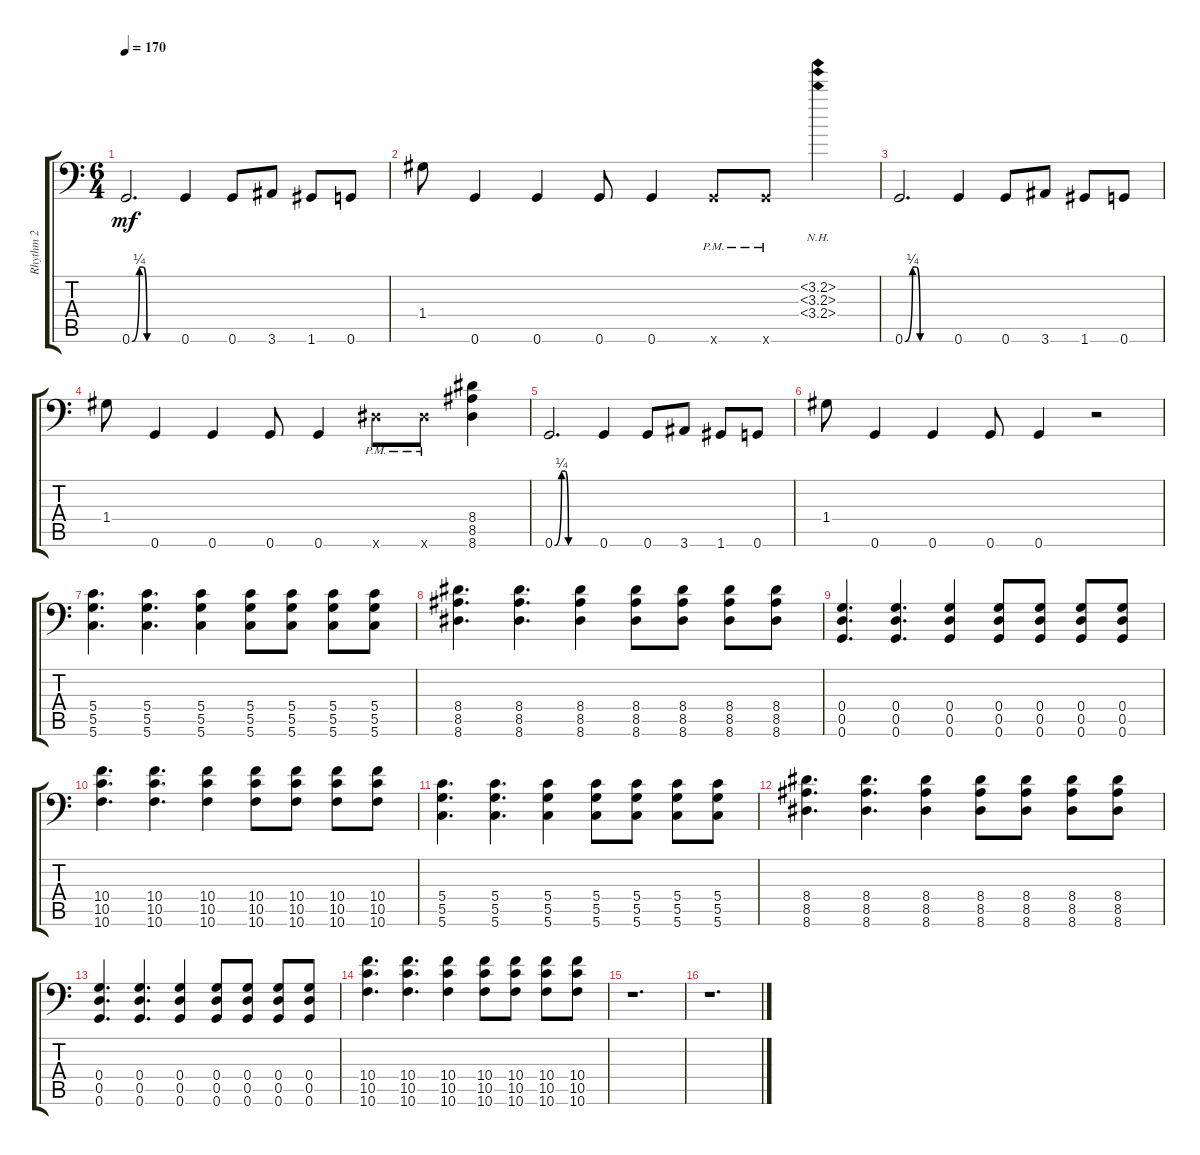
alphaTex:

\track ("Rhythm 2" "Rhythm 2") {instrument distortionguitar}
\staff {score tabs}
\tuning (A3 E3 C3 G2 D2 G1) {hide}
\ts (6 4)
\tempo 170
\clef f4
\ks c
0.6{be (custom 0 0 10 1 15 1 20 0 60 0)}.2{d dy mf} 0.6.4 0.6.8 3.6.8 1.6.8 0.6.8 |
1.4.8 0.6.4 0.6.4 0.6.8 0.6.4 0.6{pm x}.8 0.6{pm x}.8 (3.2{nh} 3.3{nh} 3.4{nh}).4 |
0.6{be (custom 0 0 10 1 15 1 20 0 60 0)}.2{d} 0.6.4 0.6.8 3.6.8 1.6.8 0.6.8 |
1.4.8 0.6.4 0.6.4 0.6.8 0.6.4 8.6{pm x}.8 8.6{pm x}.8 (8.4 8.5 8.6).4 |
0.6{be (custom 0 0 10 1 15 1 20 0 60 0)}.2{d} 0.6.4 0.6.8 3.6.8 1.6.8 0.6.8 |
1.4.8 0.6.4 0.6.4 0.6.8 0.6.4 r.2 |
(5.4 5.5 5.6).4{d} (5.4 5.5 5.6).4{d} (5.4 5.5 5.6).4 (5.4 5.5 5.6).8 (5.4 5.5 5.6).8 (5.4 5.5 5.6).8 (5.4 5.5 5.6).8 |
(8.4 8.5 8.6).4{d} (8.4 8.5 8.6).4{d} (8.4 8.5 8.6).4 (8.4 8.5 8.6).8 (8.4 8.5 8.6).8 (8.4 8.5 8.6).8 (8.4 8.5 8.6).8 |
(0.4 0.5 0.6).4{d} (0.4 0.5 0.6).4{d} (0.4 0.5 0.6).4 (0.4 0.5 0.6).8 (0.4 0.5 0.6).8 (0.4 0.5 0.6).8 (0.4 0.5 0.6).8 |
(10.4 10.5 10.6).4{d} (10.4 10.5 10.6).4{d} (10.4 10.5 10.6).4 (10.4 10.5 10.6).8 (10.4 10.5 10.6).8 (10.4 10.5 10.6).8 (10.4 10.5 10.6).8 |
(5.4 5.5 5.6).4{d} (5.4 5.5 5.6).4{d} (5.4 5.5 5.6).4 (5.4 5.5 5.6).8 (5.4 5.5 5.6).8 (5.4 5.5 5.6).8 (5.4 5.5 5.6).8 |
(8.4 8.5 8.6).4{d} (8.4 8.5 8.6).4{d} (8.4 8.5 8.6).4 (8.4 8.5 8.6).8 (8.4 8.5 8.6).8 (8.4 8.5 8.6).8 (8.4 8.5 8.6).8 |
(0.4 0.5 0.6).4{d} (0.4 0.5 0.6).4{d} (0.4 0.5 0.6).4 (0.4 0.5 0.6).8 (0.4 0.5 0.6).8 (0.4 0.5 0.6).8 (0.4 0.5 0.6).8 |
(10.4 10.5 10.6).4{d} (10.4 10.5 10.6).4{d} (10.4 10.5 10.6).4 (10.4 10.5 10.6).8 (10.4 10.5 10.6).8 (10.4 10.5 10.6).8 (10.4 10.5 10.6).8 |
r.1{d} |
r.1{d}
